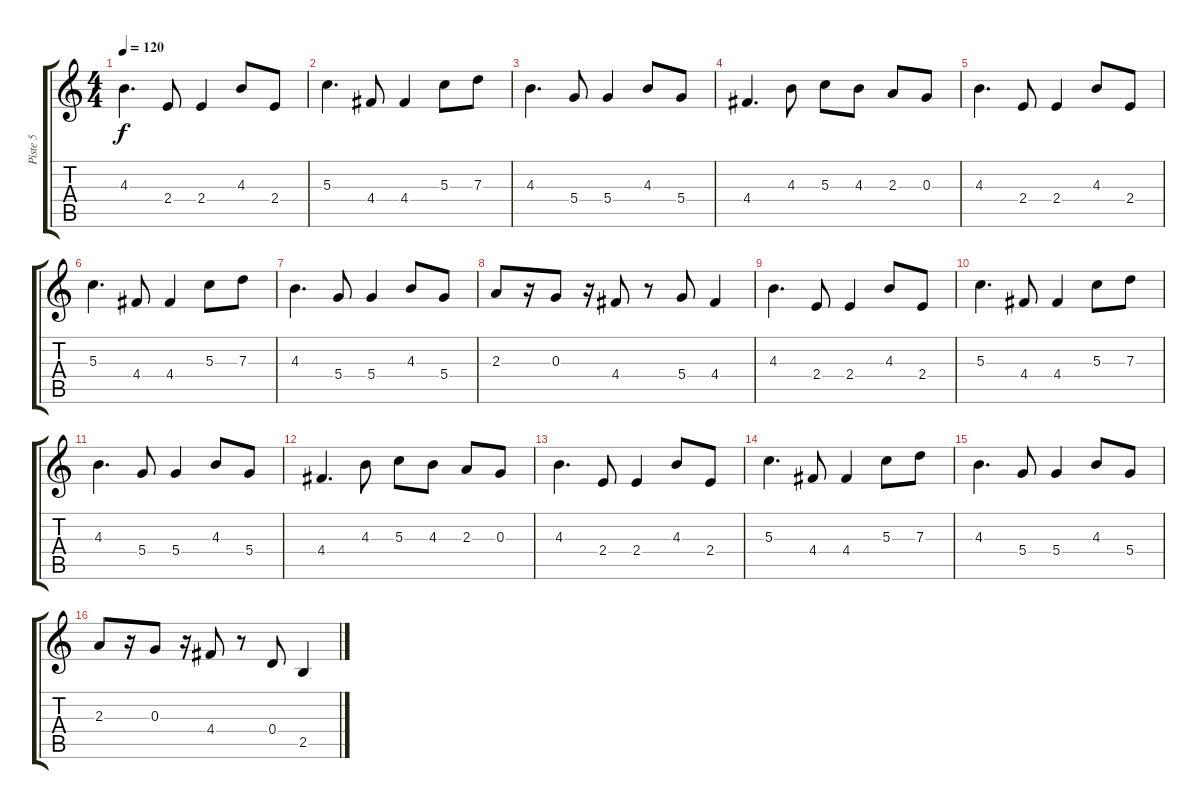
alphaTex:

\track ("Piste 5" "Piste 5") {instrument electricguitarmuted}
\staff {score tabs}
\tuning (E4 B3 G3 D3 A2 E2) {hide}
\ts (4 4)
\tempo 120
\clef g2
\ks c
4.3.4{d dy f} 2.4.8 2.4.4 4.3.8 2.4.8 |
5.3.4{d} 4.4.8 4.4.4 5.3.8 7.3.8 |
4.3.4{d} 5.4.8 5.4.4 4.3.8 5.4.8 |
4.4.4{d} 4.3.8 5.3.8 4.3.8 2.3.8 0.3.8 |
4.3.4{d} 2.4.8 2.4.4 4.3.8 2.4.8 |
5.3.4{d} 4.4.8 4.4.4 5.3.8 7.3.8 |
4.3.4{d} 5.4.8 5.4.4 4.3.8 5.4.8 |
2.3.8 r.16 0.3.8 r.16 4.4.8 r.8 5.4.8 4.4.4 |
4.3.4{d} 2.4.8 2.4.4 4.3.8 2.4.8 |
5.3.4{d} 4.4.8 4.4.4 5.3.8 7.3.8 |
4.3.4{d} 5.4.8 5.4.4 4.3.8 5.4.8 |
4.4.4{d} 4.3.8 5.3.8 4.3.8 2.3.8 0.3.8 |
4.3.4{d} 2.4.8 2.4.4 4.3.8 2.4.8 |
5.3.4{d} 4.4.8 4.4.4 5.3.8 7.3.8 |
4.3.4{d} 5.4.8 5.4.4 4.3.8 5.4.8 |
2.3.8 r.16 0.3.8 r.16 4.4.8 r.8 0.4.8 2.5.4
